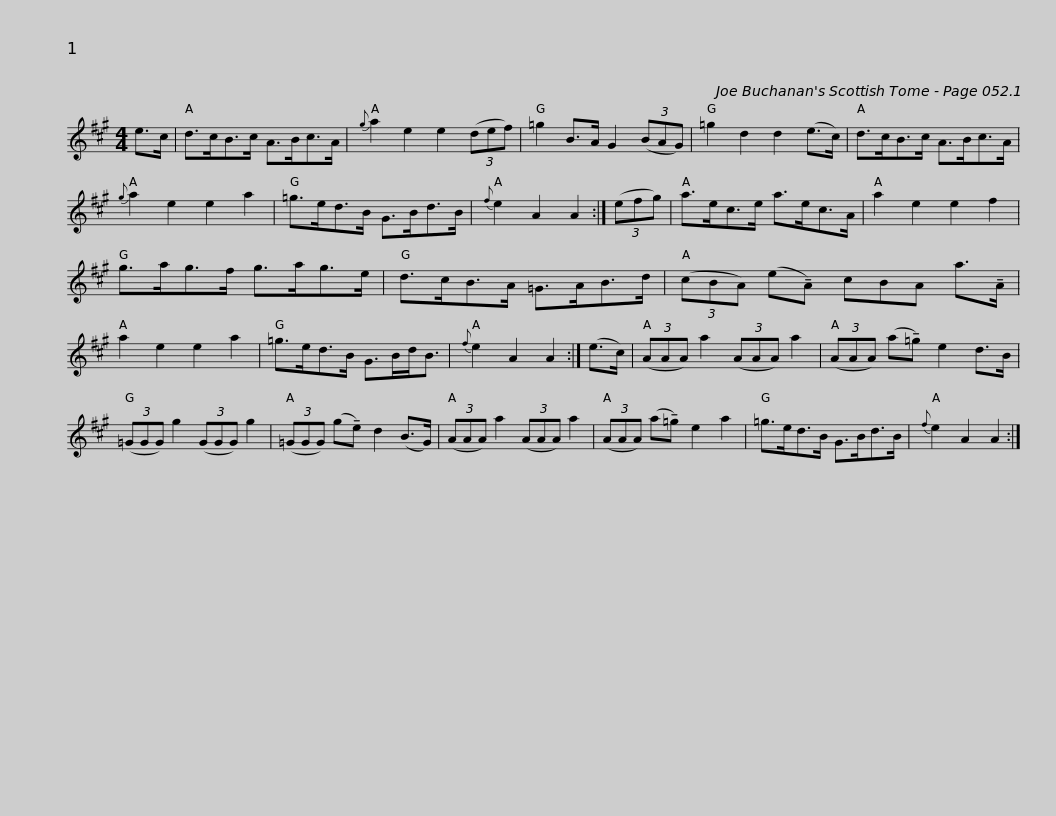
X:1
L:1/8
M:4/4
I:linebreak $
K:A
V:1 treble
V:1
 e>c | d>cB>c A>Bc>A |{g} a2 e2 e2 (3(def) | =g2 B>A G2 (3(BAG) | =g2 d2 d2 (e>c) | %5
 d>cB>c A>Bc>A |${g} a2 e2 e2 a2 | =g>ed>B G>Bd>B |{f} e2 A2 A2 :| (3(efg) | %10
 a>ec>e a>ec>A | a2 e2 e2 f2 |$ g>ag>f g>ag>e | d>cB>A =G>AB>d | (3(cBA) (e!tenuto!A) cBA a>!tenuto!A | %15
 a2 e2 e2 a2 | =g>ed>B G>Bd<B |${f} e2 A2 A2 :| (e>c) | (3(AAA) a2 (3(AAA) a2 | %20
 (3(AAA) (a!tenuto!=g) e2 d>B | (3(=GGG) g2 (3(GGG) g2 | (3(=GGG) (g!tenuto!e) d2 (B>G) |$ (3(AAA) a2 (3(AAA) a2 | (3(AAA) (a!tenuto!=g) e2 a2 | %25
 =g>ed>B G>Bd>B |{f} e2 A2 A2 :| %27
